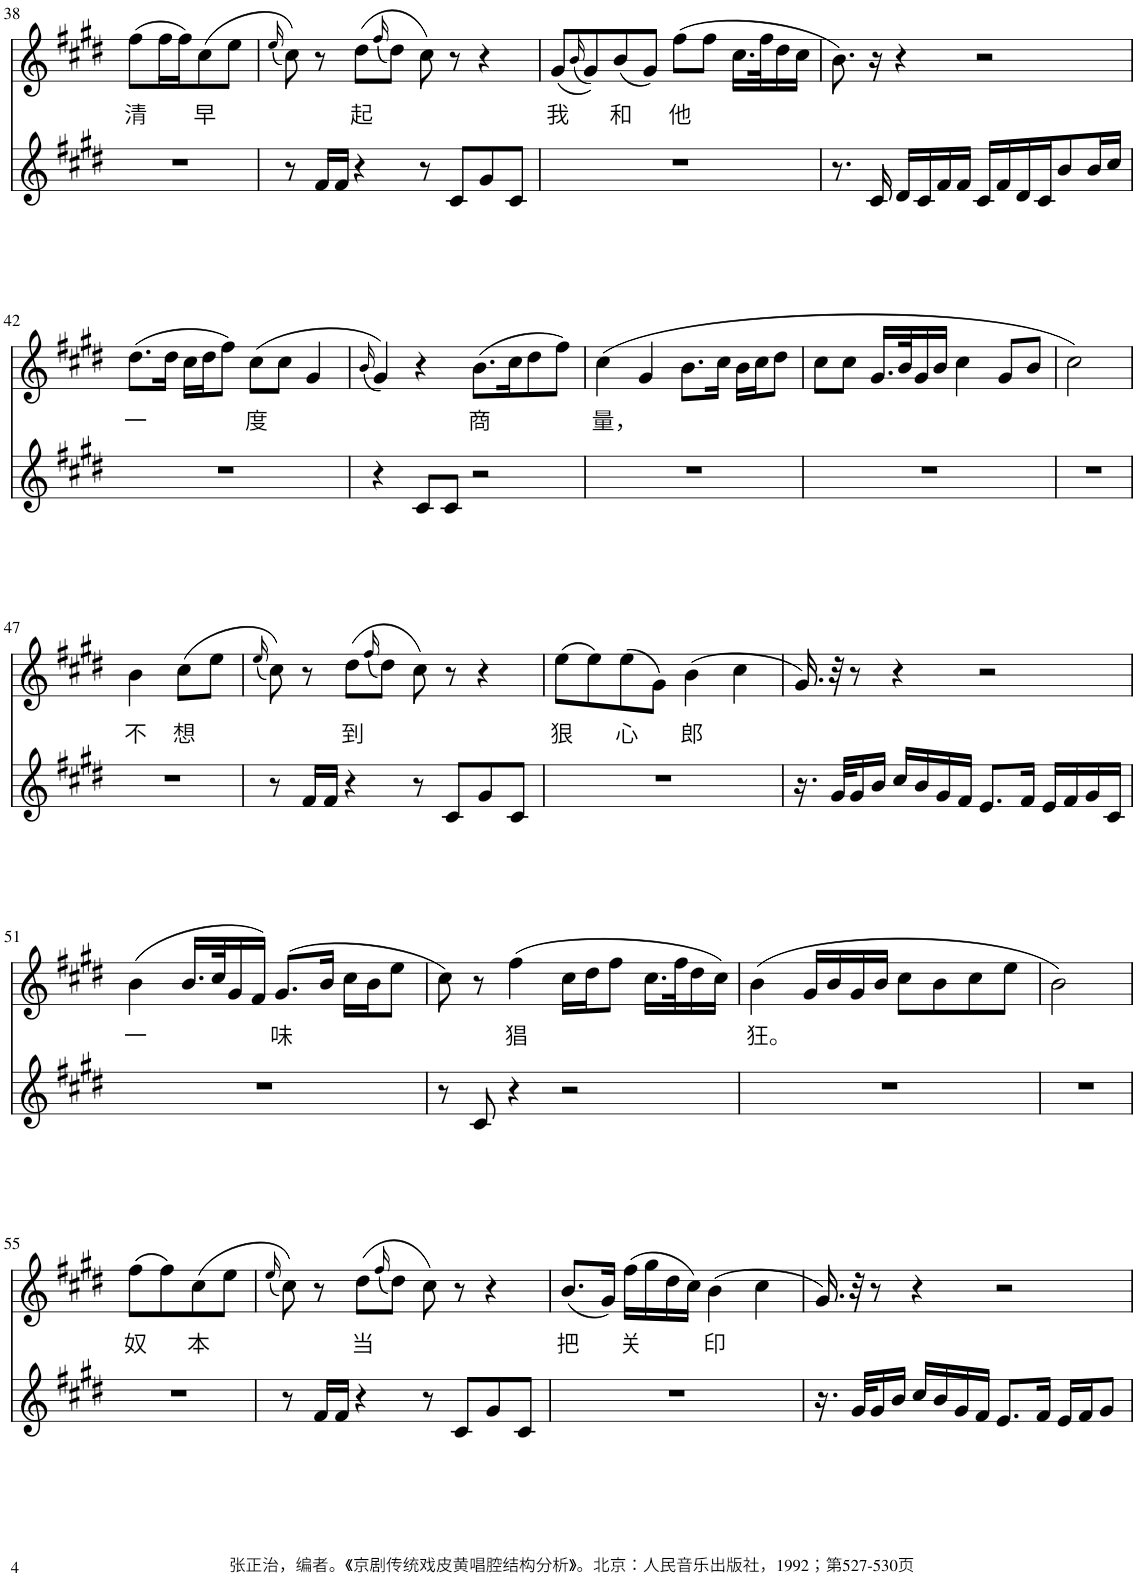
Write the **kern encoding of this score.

**kern	**kern	**text
*part2	*part1	*part1
*staff2	*staff1	*staff1
*I"Piano	*I"Piano	*
*I'Pno	*I'Pno	*
!!LO:PB:g=z
*clefG2	*clefG2	*
*k[f#c#g#d#]	*k[f#c#g#d#]	*
*M2/2	*M2/2	*
*met(c|)	*met(c|)	*
=38	=38	=38
!	!	!LO:LY:b
1r	(8ff#\L	清
.	16ff#\L	.
.	16ff#\J)	.
!	!	!LO:LY:b
.	(8cc#\	早
.	8ee\J	.
.	2ryy	.
=39	=39	=39
.	(16qee/	.
8r	8cc#\))	.
16f#/LL	8r	.
16f#/JJ	.	.
!	!	!LO:LY:b
4r	(8dd#\L	起
.	(16qff#/	.
.	8dd#\J)	.
8r	8cc#\)	.
8c#/L	8r	.
8g#/	4r	.
8c#/J	.	.
=40	=40	=40
!	!	!LO:LY:b
1r	(8g#/L	我
.	(16qb/	.
.	8g#/))	.
!	!	!LO:LY:b
.	(8b/	和
.	8g#/J)	.
!	!	!LO:LY:b
.	(8ff#\L	他
.	8ff#\J	.
.	16.cc#\LL	.
.	32ff#\K	.
.	16dd#\	.
.	16cc#\JJ	.
=41	=41	=41
8.r	8.b\)	.
16c#/	16r	.
16d#/LL	4r	.
16c#/	.	.
16f#/	.	.
16f#/JJ	.	.
16c#/LL	2r	.
16f#/	.	.
16d#/	.	.
16c#/J	.	.
8b/	.	.
16b/L	.	.
16cc#/JJ	.	.
!!LO:LB:g=z
=42	=42	=42
!	!	!LO:LY:b
1r	(8.dd#\L	一
.	16dd#\Jk	.
.	16cc#\LL	.
.	16dd#\J	.
.	8ff#\J)	.
!	!	!LO:LY:b
.	(8cc#\L	度
.	8cc#\J	.
.	4g#/	.
=43	=43	=43
.	(16qb/	.
4r	4g#/))	.
8c#/L	4r	.
8c#/J	.	.
!	!	!LO:LY:b
2r	(8.b\L	商
.	16cc#\K	.
.	8dd#\	.
.	8ff#\J)	.
=44	=44	=44
!	!	!LO:LY:b
1r	(4cc#\	量，
.	4g#/	.
.	8.b\L	.
.	16cc#\Jk	.
.	16b\LL	.
.	16cc#\J	.
.	8dd#\J	.
=45	=45	=45
1r	8cc#\L	.
.	8cc#\J	.
.	16.g#/LL	.
.	32b/K	.
.	16g#/	.
.	16b/JJ	.
.	4cc#\	.
.	8g#/L	.
.	8b/J	.
=46	=46	=46
1r	2cc#\)	.
.	2ryy	.
!!LO:LB:g=z
=47	=47	=47
!	!	!LO:LY:b
1r	4b\	不
!	!	!LO:LY:b
.	(8cc#\L	想
.	8ee\J	.
.	2ryy	.
=48	=48	=48
.	(16qee/	.
8r	8cc#\))	.
16f#/LL	8r	.
16f#/JJ	.	.
!	!	!LO:LY:b
4r	(8dd#\L	到
.	(16qff#/	.
.	8dd#\J)	.
8r	8cc#\)	.
8c#/L	8r	.
8g#/	4r	.
8c#/J	.	.
=49	=49	=49
!	!	!LO:LY:b
1r	(8ee\L	狠
.	8ee\)	.
!	!	!LO:LY:b
.	(8ee\	心
.	8g#\J)	.
!	!	!LO:LY:b
.	(4b\	郎
.	4cc#\	.
=50	=50	=50
16.r	16.g#/)	.
32g#/KLL	32r	.
16g#/	8r	.
16b/JJ	.	.
16cc#/LL	4r	.
16b/	.	.
16g#/	.	.
16f#/JJ	.	.
8.e/L	2r	.
16f#/Jk	.	.
16e/LL	.	.
16f#/	.	.
16g#/	.	.
16c#/JJ	.	.
!!LO:LB:g=z
=51	=51	=51
!	!	!LO:LY:b
1r	(4b\	一
.	16.b/LL	.
.	32cc#/K	.
.	16g#/	.
.	16f#/JJ)	.
!	!	!LO:LY:b
.	(8.g#/L	味
.	16b/Jk	.
.	16cc#\LL	.
.	16b\J	.
.	8ee\J	.
=52	=52	=52
8r	8cc#\)	.
8c#/	8r	.
!	!	!LO:LY:b
4r	(4ff#\	猖
2r	16cc#\LL	.
.	16dd#\J	.
.	8ff#\J	.
.	16.cc#\LL	.
.	32ff#\K	.
.	16dd#\	.
.	16cc#\JJ)	.
=53	=53	=53
!	!	!LO:LY:b
1r	(4b\	狂。
.	16g#/LL	.
.	16b/	.
.	16g#/	.
.	16b/JJ	.
.	8cc#\L	.
.	8b\	.
.	8cc#\	.
.	8ee\J	.
=54	=54	=54
1r	2b\)	.
.	2ryy	.
!!LO:LB:g=z
=55	=55	=55
!	!	!LO:LY:b
1r	(8ff#\L	奴
.	8ff#\)	.
!	!	!LO:LY:b
.	(8cc#\	本
.	8ee\J	.
.	2ryy	.
=56	=56	=56
.	(16qee/	.
8r	8cc#\))	.
16f#/LL	8r	.
16f#/JJ	.	.
!	!	!LO:LY:b
4r	(8dd#\L	当
.	(16qff#/	.
.	8dd#\J)	.
8r	8cc#\)	.
8c#/L	8r	.
8g#/	4r	.
8c#/J	.	.
=57	=57	=57
!	!	!LO:LY:b
1r	(8.b/L	把
.	16g#/Jk)	.
!	!	!LO:LY:b
.	(16ff#\LL	关
.	16gg#\	.
.	16dd#\	.
.	16cc#\JJ)	.
!	!	!LO:LY:b
.	(4b\	印
.	4cc#\	.
=58	=58	=58
16.r	16.g#/)	.
32g#/KLL	32r	.
16g#/	8r	.
16b/JJ	.	.
16cc#/LL	4r	.
16b/	.	.
16g#/	.	.
16f#/JJ	.	.
8.e/L	2r	.
16f#/Jk	.	.
16e/LL	.	.
16f#/J	.	.
8g#/J	.	.
=	=	=
*-	*-	*-
